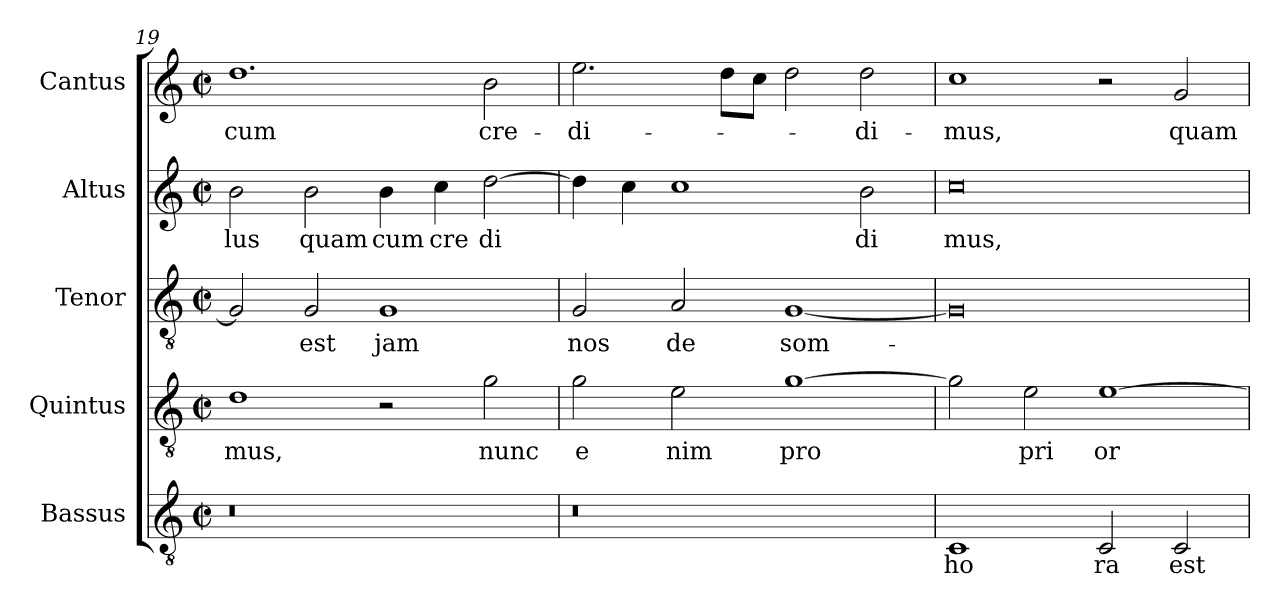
**kern	**text	**kern	**text	**kern	**text	**kern	**text	**kern	**text
*part5	*part5	*part4	*part4	*part3	*part3	*part2	*part2	*part1	*part1
*staff5	*staff5	*staff4	*staff4	*staff3	*staff3	*staff2	*staff2	*staff1	*staff1
*I"Bassus	*	*I"Quintus	*	*I"Tenor	*	*I"Altus	*	*I"Cantus	*
!!LO:PB:g=z
*clefGv2	*	*clefGv2	*	*clefGv2	*	*clefG2	*	*clefG2	*
*M2/2	*	*M2/2	*	*M2/2	*	*M2/2	*	*M2/2	*
*met(c|)	*	*met(c|)	*	*met(c|)	*	*met(c|)	*	*met(c|)	*
=19	=19	=19	=19	=19	=19	=19	=19	=19	=19
!	!	!	!LO:LY:b:cj	!	!	!	!LO:LY:b:cj	!	!LO:LY:b:cj
0r	.	1d	-mus,	2G/]	.	2b\	lus	1.dd	cum
!	!	!	!	!	!LO:LY:b:cj	!	!LO:LY:b:cj	!	!
.	.	.	.	2G/	est	2b\	quam	.	.
!	!	!	!	!	!LO:LY:b:cj	!	!LO:LY:b:cj	!	!
.	.	2r	.	1G	jam	4b\	cum	.	.
!	!	!	!	!	!	!	!LO:LY:b:cj	!	!
.	.	.	.	.	.	4cc\	cre	.	.
!	!	!	!LO:LY:b:cj	!	!	!	!LO:LY:b:cj	!	!LO:LY:b:cj
.	.	2g\	nunc	.	.	[>2dd\	di	2b\	cre-
=20	=20	=20	=20	=20	=20	=20	=20	=20	=20
!	!	!	!LO:LY:b:cj	!	!LO:LY:b:cj	!	!	!	!LO:LY:b:cj
0r	.	2g\	e	2G/	nos	4dd\]	.	2.ee\	-di-
.	.	.	.	.	.	4cc\	.	.	.
!	!	!	!LO:LY:b:cj	!	!LO:LY:b:cj	!	!	!	!
.	.	2e\	nim	2A/	de	1cc	.	.	.
.	.	.	.	.	.	.	.	8dd\L	.
.	.	.	.	.	.	.	.	8cc\J	.
!	!	!	!LO:LY:b:cj	!	!LO:LY:b	!	!	!	!
.	.	[>1g	pro	[<1G	som-	.	.	2dd\	.
!	!	!	!	!	!	!	!LO:LY:b:cj	!	!LO:LY:b:cj
.	.	.	.	.	.	2b\	di	2dd\	-di-
=21	=21	=21	=21	=21	=21	=21	=21	=21	=21
!	!LO:LY:b:cj	!	!	!	!	!	!LO:LY:b:cj	!	!LO:LY:b:cj
1C	ho	2g\]	.	0G]	.	0cc	mus,	1cc	-mus,
!	!	!	!LO:LY:b:cj	!	!	!	!	!	!
.	.	2e\	pri	.	.	.	.	.	.
!	!LO:LY:b:cj	!	!LO:LY:b:cj	!	!	!	!	!	!
2C/	ra	[>1e	or	.	.	.	.	2r	.
!	!LO:LY:b:cj	!	!	!	!	!	!	!	!LO:LY:b:cj
2C/	est	.	.	.	.	.	.	2g/	quam
=	=	=	=	=	=	=	=	=	=
*-	*-	*-	*-	*-	*-	*-	*-	*-	*-
